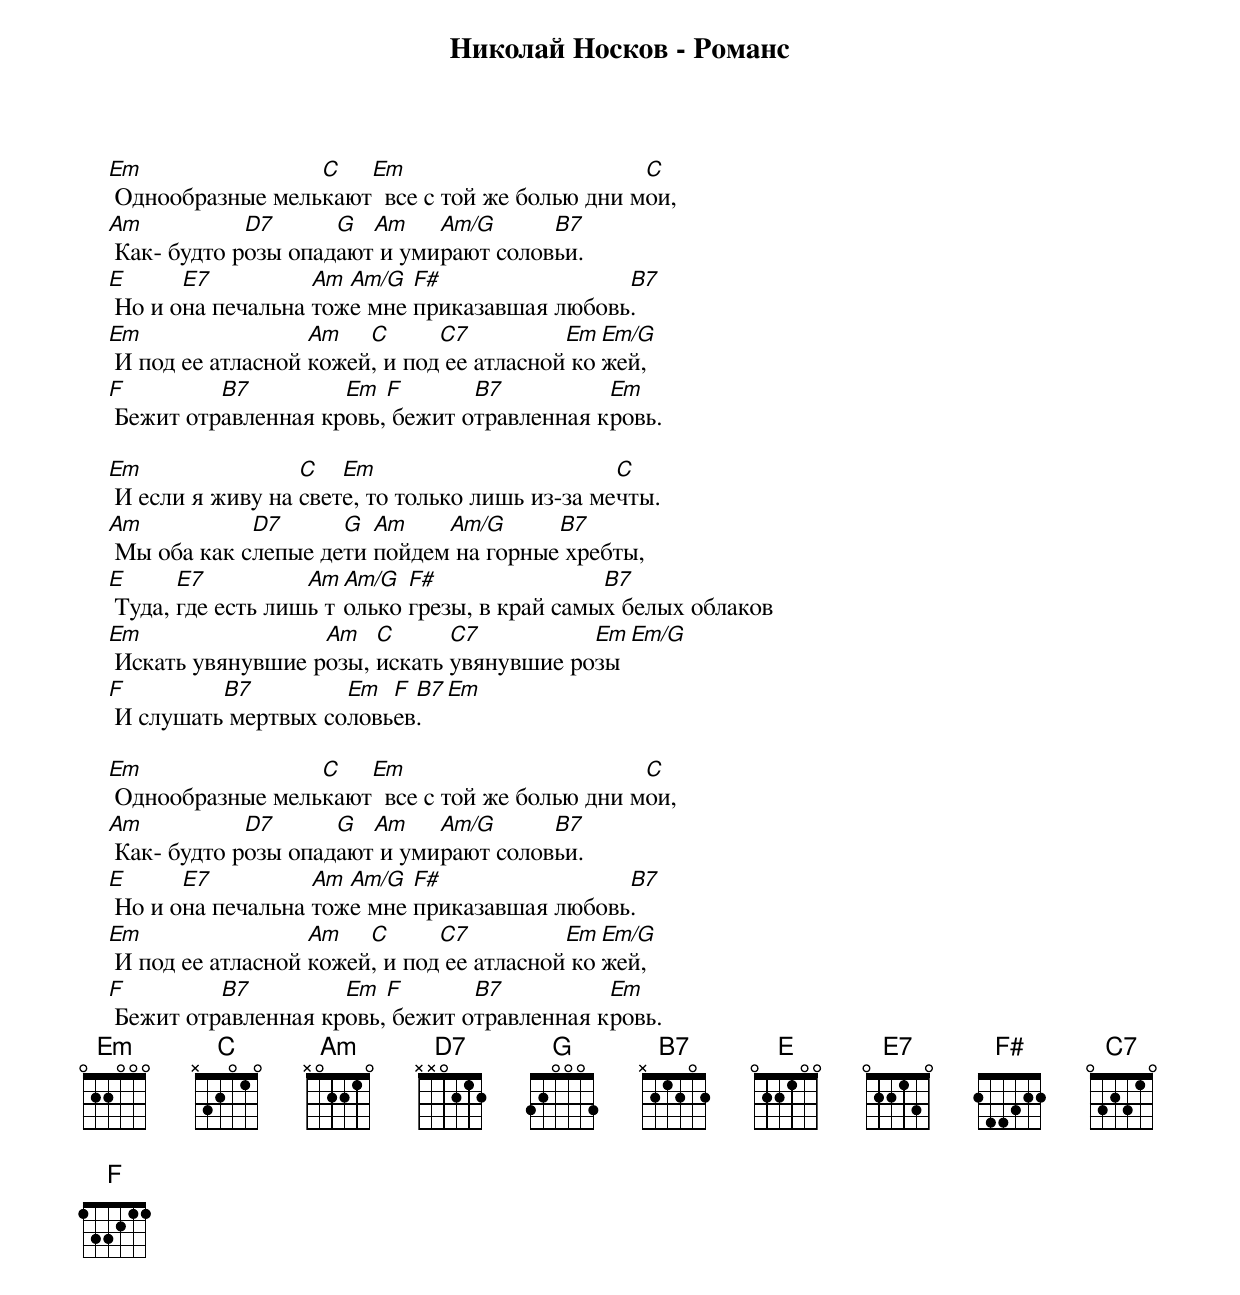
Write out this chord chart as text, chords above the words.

Николай Носков - Романс

    Em                C   Em                        C
     Однообразные мелькают  все с той же болью дни мои,
    Am           D7      G  Am    Am/G      B7
     Как- будто розы опадают и умирают соловьи.
    E      E7          Am Am/G  F#                B7
     Но и она печальна тоже мне приказавшая любовь.
    Em                 Am   C      C7          Em Em/G
     И под ее атласной кожей, и под ее атласной кожей,
    F         B7         Em  F       B7          Em
     Бежит отравленная кровь, бежит отравленная кровь.

    Em                C   Em                        C
     И если я живу на свете, то только лишь из-за мечты.
    Am           D7      G  Am    Am/G      B7
     Мы оба как слепые дети пойдем на горные хребты,
    E      E7          Am Am/G  F#                B7
     Туда, где есть лишь только грезы, в край самых белых облаков
    Em                 Am   C      C7          Em Em/G
     Искать увянувшие розы, искать увянувшие розы
    F         B7         Em  F B7  Em
     И слушать мертвых соловьев.

    Em                C   Em                        C
     Однообразные мелькают  все с той же болью дни мои,
    Am           D7      G  Am    Am/G      B7
     Как- будто розы опадают и умирают соловьи.
    E      E7          Am Am/G  F#                B7
     Но и она печальна тоже мне приказавшая любовь.
    Em                 Am   C      C7          Em Em/G
     И под ее атласной кожей, и под ее атласной кожей,
    F         B7         Em  F       B7          Em
     Бежит отравленная кровь, бежит отравленная кровь.
